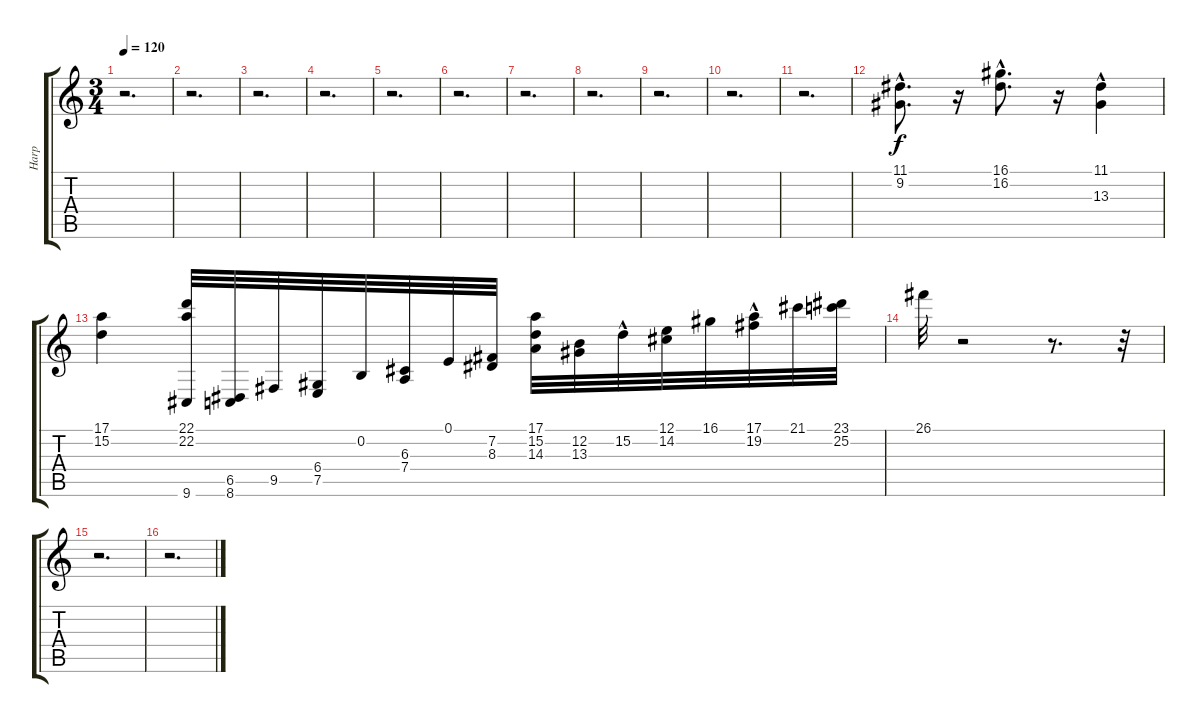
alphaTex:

\track ("Harp" "Harp") {instrument orchestralharp}
\staff {score tabs}
\tuning (E4 B3 G3 D3 A2 E2) {hide}
\ts (3 4)
\tempo 120
\clef g2
\ks c
r.2{d dy f} |
r.2{d} |
r.2{d} |
r.2{d} |
r.2{d} |
r.2{d} |
r.2{d} |
r.2{d} |
r.2{d} |
r.2{d} |
r.2{d} |
(11.1{hac} 9.2{hac}).8{d} r.16 (16.1{hac} 16.2{hac}).8{d} r.16 (11.1{hac} 13.3).4 |
(17.1 15.2).4 (22.1 22.2 9.6).32 (6.5 8.6).32 9.5.32 (6.4 7.5).32 0.2.32 (6.3 7.4).32 0.1.32 (7.2 8.3).32 (17.1 15.2 14.3).32 (12.2 13.3).32 15.2{hac}.32 (12.1 14.2).32 16.1.32 (17.1{hac} 19.2).32 21.1.32 (23.1 25.2).32 |
26.1.32 r.2 r.8{d} r.32 |
r.2{d} |
r.2{d}
